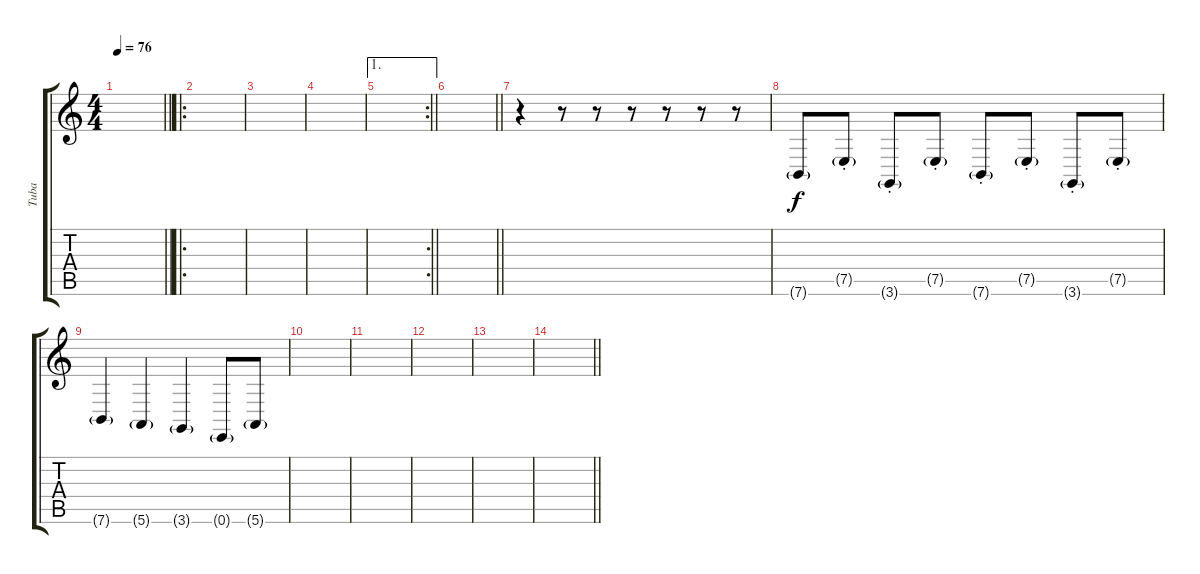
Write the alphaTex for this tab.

\track ("Tuba" "Tuba") {instrument tuba}
\staff {score tabs}
\tuning (E4 B3 G3 D3 A2 E2) {hide}
\ts (4 4)
\tempo 76
\clef g2
\barLineRight lightlight
\ks c
|
\ro
|
|
|
\ae 1
\rc 2
\barLineRight lightlight
|
\barLineRight lightlight
|
r.4{instrument vibraphone} r.8 r.8 r.8 r.8 r.8 r.8 |
7.6{g}.8{instrument trumpet} 7.5{g st}.8 3.6{g st}.8 7.5{g st}.8 7.6{g st}.8 7.5{g st}.8 3.6{g st}.8 7.5{g st}.8 |
7.6{g}.4 5.6{g}.4 3.6{g}.4 0.6{g}.8 5.6{g}.8 |
|
|
|
|
\barLineRight lightlight
